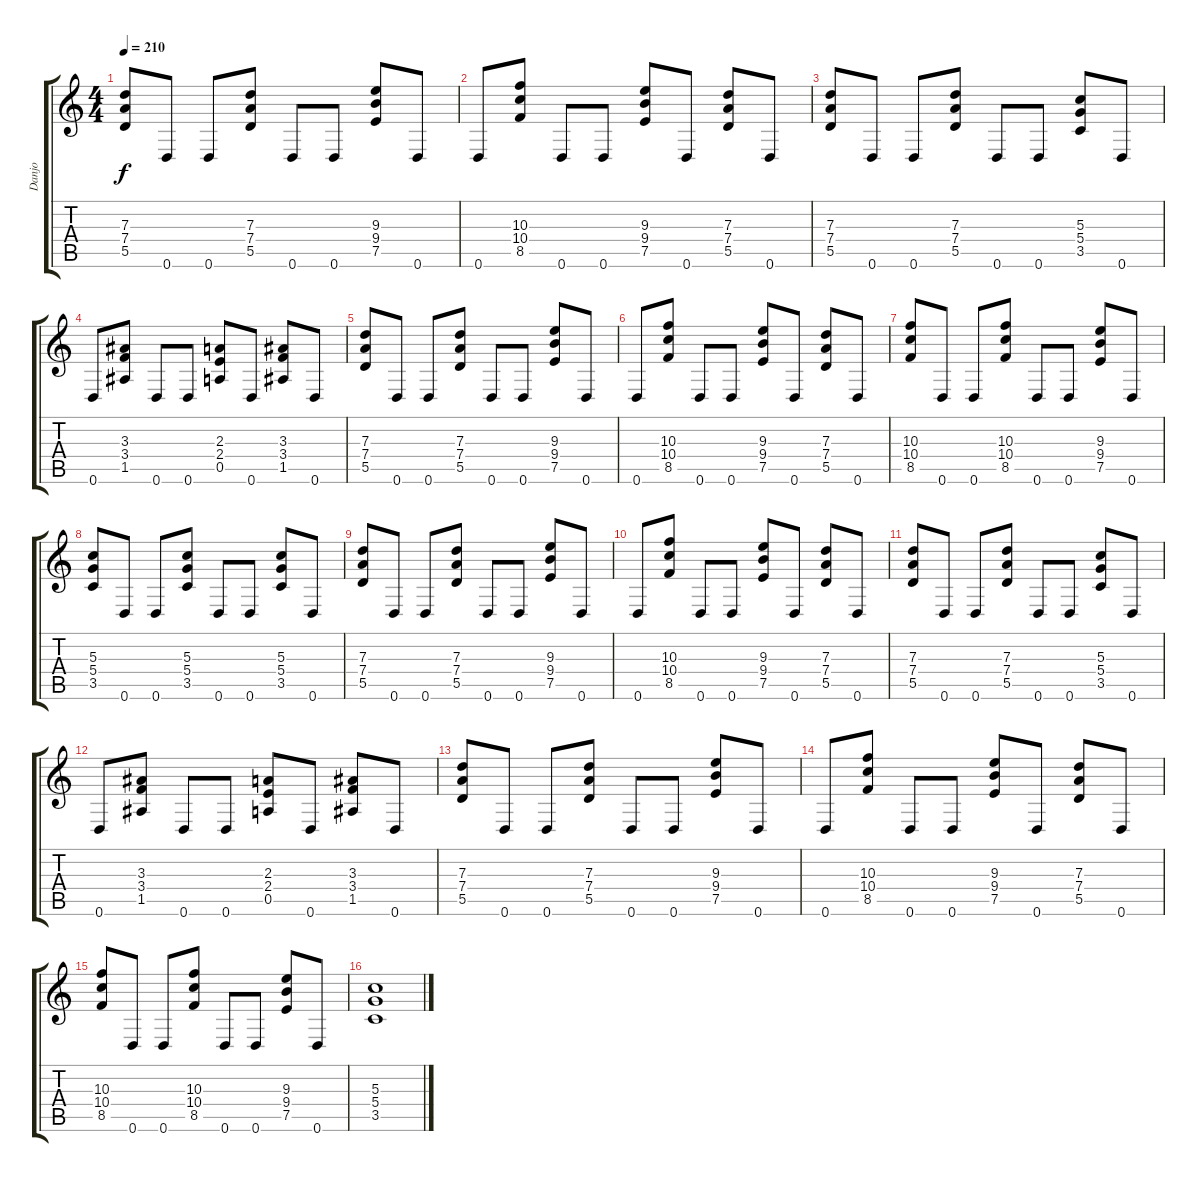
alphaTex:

\track ("Danjo" "Danjo") {instrument distortionguitar}
\staff {score tabs}
\tuning (E4 B3 G3 D3 A2 D2) {hide}
\ts (4 4)
\tempo 210
\clef g2
\ks c
(7.3 7.4 5.5).8{dy f} 0.6.8 0.6.8 (7.3 7.4 5.5).8 0.6.8 0.6.8 (9.3 9.4 7.5).8 0.6.8 |
0.6.8 (10.3 10.4 8.5).8 0.6.8 0.6.8 (9.3 9.4 7.5).8 0.6.8 (7.3 7.4 5.5).8 0.6.8 |
(7.3 7.4 5.5).8 0.6.8 0.6.8 (7.3 7.4 5.5).8 0.6.8 0.6.8 (5.3 5.4 3.5).8 0.6.8 |
0.6.8 (3.3 3.4 1.5).8 0.6.8 0.6.8 (2.3 2.4 0.5).8 0.6.8 (3.3 3.4 1.5).8 0.6.8 |
(7.3 7.4 5.5).8 0.6.8 0.6.8 (7.3 7.4 5.5).8 0.6.8 0.6.8 (9.3 9.4 7.5).8 0.6.8 |
0.6.8 (10.3 10.4 8.5).8 0.6.8 0.6.8 (9.3 9.4 7.5).8 0.6.8 (7.3 7.4 5.5).8 0.6.8 |
(10.3 10.4 8.5).8 0.6.8 0.6.8 (10.3 10.4 8.5).8 0.6.8 0.6.8 (9.3 9.4 7.5).8 0.6.8 |
(5.3 5.4 3.5).8 0.6.8 0.6.8 (5.3 5.4 3.5).8 0.6.8 0.6.8 (5.3 5.4 3.5).8 0.6.8 |
(7.3 7.4 5.5).8 0.6.8 0.6.8 (7.3 7.4 5.5).8 0.6.8 0.6.8 (9.3 9.4 7.5).8 0.6.8 |
0.6.8 (10.3 10.4 8.5).8 0.6.8 0.6.8 (9.3 9.4 7.5).8 0.6.8 (7.3 7.4 5.5).8 0.6.8 |
(7.3 7.4 5.5).8 0.6.8 0.6.8 (7.3 7.4 5.5).8 0.6.8 0.6.8 (5.3 5.4 3.5).8 0.6.8 |
0.6.8 (3.3 3.4 1.5).8 0.6.8 0.6.8 (2.3 2.4 0.5).8 0.6.8 (3.3 3.4 1.5).8 0.6.8 |
(7.3 7.4 5.5).8 0.6.8 0.6.8 (7.3 7.4 5.5).8 0.6.8 0.6.8 (9.3 9.4 7.5).8 0.6.8 |
0.6.8 (10.3 10.4 8.5).8 0.6.8 0.6.8 (9.3 9.4 7.5).8 0.6.8 (7.3 7.4 5.5).8 0.6.8 |
(10.3 10.4 8.5).8 0.6.8 0.6.8 (10.3 10.4 8.5).8 0.6.8 0.6.8 (9.3 9.4 7.5).8 0.6.8 |
(5.3 5.4 3.5).1
